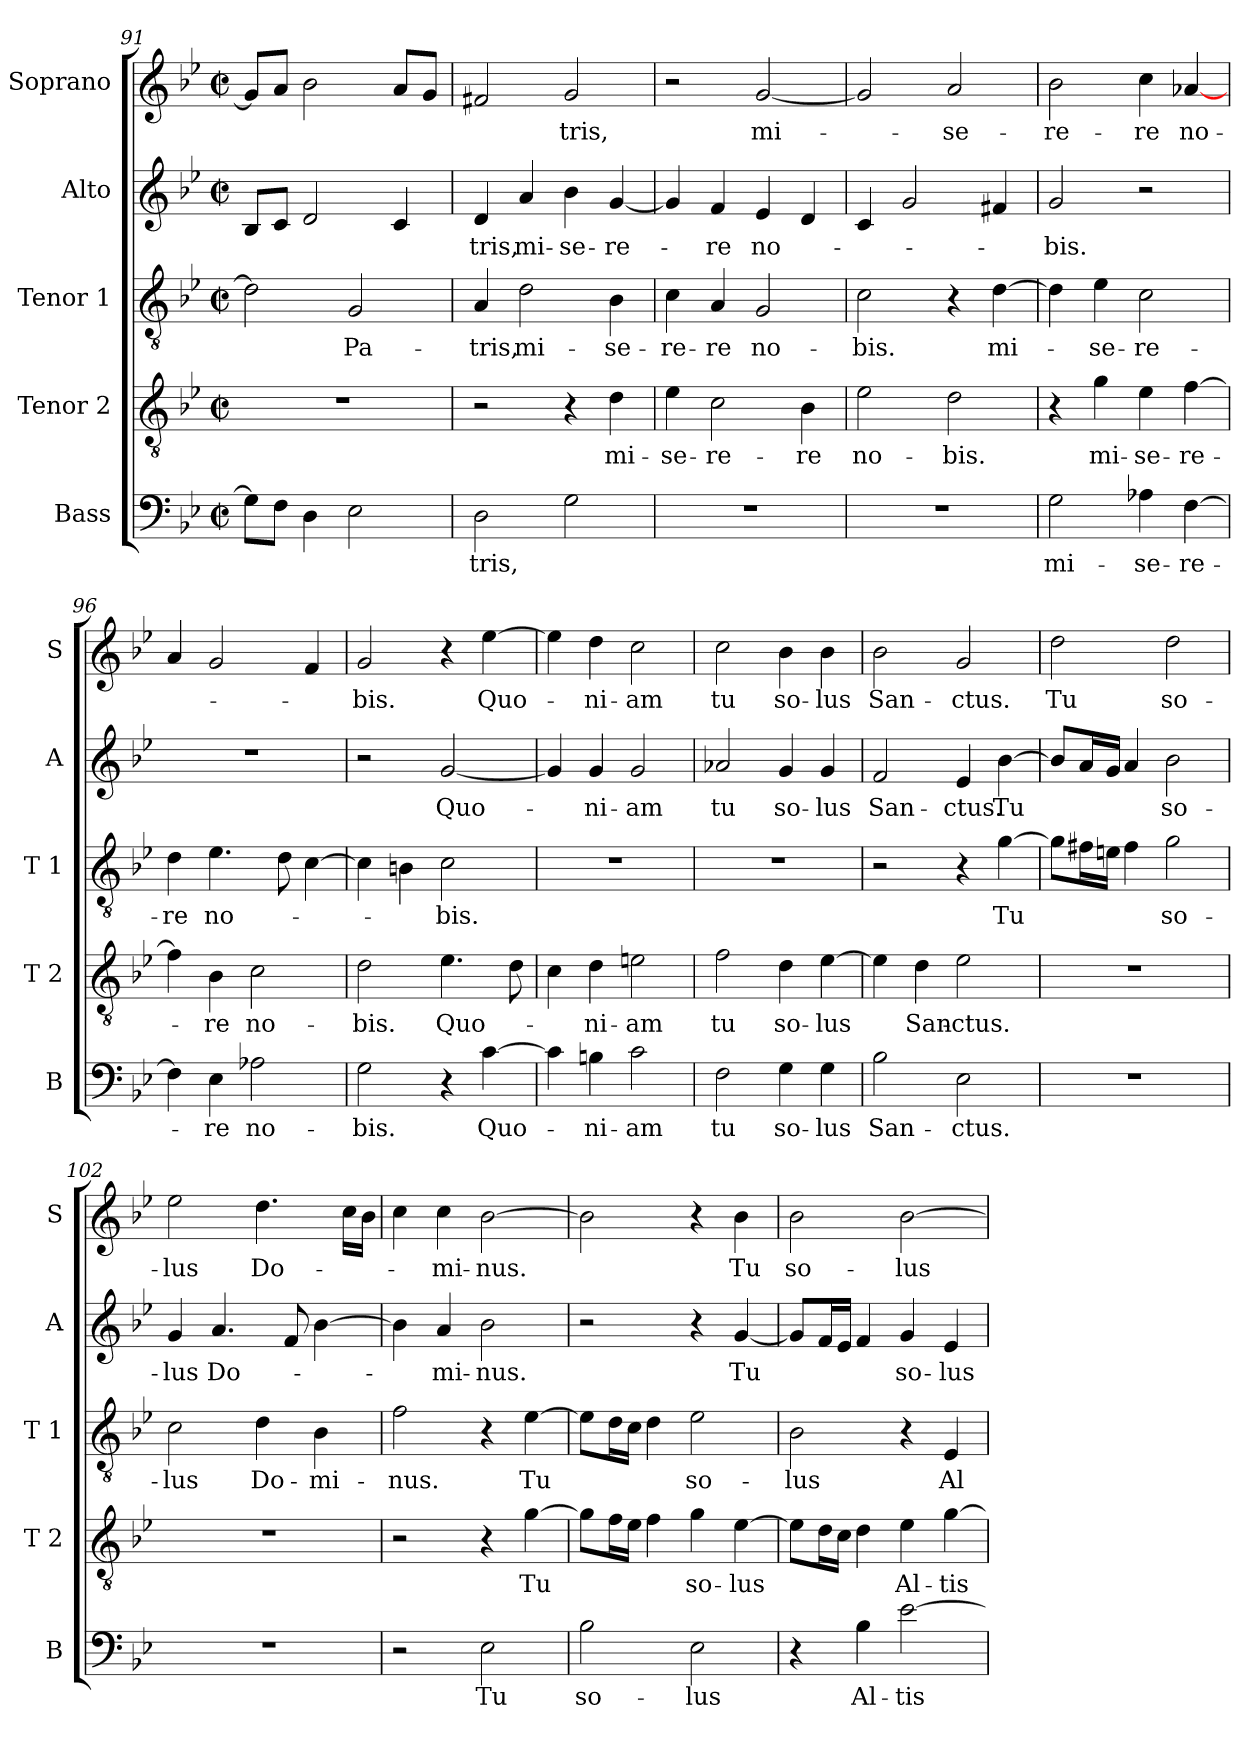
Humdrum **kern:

**kern	**text	**kern	**text	**kern	**text	**kern	**text	**kern	**text
*part5	*part5	*part4	*part4	*part3	*part3	*part2	*part2	*part1	*part1
*staff5	*staff5	*staff4	*staff4	*staff3	*staff3	*staff2	*staff2	*staff1	*staff1
*I"Bass	*	*I"Tenor 2	*	*I"Tenor 1	*	*I"Alto	*	*I"Soprano	*
*I'B	*	*I'T 2	*	*I'T 1	*	*I'A	*	*I'S	*
!!LO:LB:g=z
*clefF4	*	*clefGv2	*	*clefGv2	*	*clefG2	*	*clefG2	*
*k[b-e-]	*	*k[b-e-]	*	*k[b-e-]	*	*k[b-e-]	*	*k[b-e-]	*
*g:	*	*g:	*	*g:	*	*g:	*	*g:	*
*M2/2	*	*M2/2	*	*M2/2	*	*M2/2	*	*M2/2	*
*met(c|)	*	*met(c|)	*	*met(c|)	*	*met(c|)	*	*met(c|)	*
=91	=91	=91	=91	=91	=91	=91	=91	=91	=91
8G\L]	.	1r	.	2d\]	.	8B-/L	.	8g/L]	.
8F\J	.	.	.	.	.	8c/J	.	8a/J	.
4D\	.	.	.	.	.	2d/	.	2b-\	.
2E-\	.	.	.	2G/	Pa-	.	.	.	.
.	.	.	.	.	.	4c/	.	8a/L	.
.	.	.	.	.	.	.	.	8g/J	.
=92	=92	=92	=92	=92	=92	=92	=92	=92	=92
2D\	-tris,	2r	.	4A/	-tris,	4d/	-tris,	2f#X/	.
.	.	.	.	2d\	mi-	4a/	mi-	.	.
2G\	.	4r	.	.	.	4b-\	-se-	2g/	-tris,
.	.	4d\	mi-	4B-\	-se-	[4g/	-re-	.	.
=93	=93	=93	=93	=93	=93	=93	=93	=93	=93
1r	.	4e-\	-se-	4c\	-re-	4g/]	.	2r	.
.	.	2c\	-re-	4A/	-re	4f/	-re	.	.
.	.	.	.	2G/	no-	4e-/	no-	[2g/	mi-
.	.	4B-\	-re	.	.	4d/	.	.	.
=94	=94	=94	=94	=94	=94	=94	=94	=94	=94
1r	.	2e-\	no-	2c\	-bis.	4c/	.	2g/]	.
.	.	.	.	.	.	2g/	.	.	.
.	.	2d\	-bis.	4r	.	.	.	2a/	-se-
.	.	.	.	[4d\	mi-	4f#X/	.	.	.
=95	=95	=95	=95	=95	=95	=95	=95	=95	=95
2G\	mi-	4r	.	4d\]	.	2g/	-bis.	2b-\	-re-
.	.	4g\	mi-	4e-\	-se-	.	.	.	.
4A-X\	-se-	4e-\	-se-	2c\	-re-	2r	.	4cc\	-re
[4F\	-re-	[4f\	-re-	.	.	.	.	[4a-X/	no-
!!LO:PB:g=z
=96	=96	=96	=96	=96	=96	=96	=96	=96	=96
4F\]	.	4f\]	.	4d\	-re	1r	.	4a/	.
4E-\	-re	4B-\	-re	4.e-\	no-	.	.	2g/	.
2A-X\	no-	2c\	no-	.	.	.	.	.	.
.	.	.	.	8d\	.	.	.	.	.
.	.	.	.	[4c\	.	.	.	4f/	.
=97	=97	=97	=97	=97	=97	=97	=97	=97	=97
2G\	-bis.	2d\	-bis.	4c\]	.	2r	.	2g/	-bis.
.	.	.	.	4Bn\	.	.	.	.	.
4r	.	4.e-\	Quo-	2c\	-bis.	[2g/	Quo-	4r	.
[4c\	Quo-	.	.	.	.	.	.	[4ee-\	Quo-
.	.	8d\	.	.	.	.	.	.	.
=98	=98	=98	=98	=98	=98	=98	=98	=98	=98
4c\]	.	4c\	.	1r	.	4g/]	.	4ee-\]	.
4Bn\	-ni-	4d\	-ni-	.	.	4g/	-ni-	4dd\	-ni-
2c\	-am	2en\	-am	.	.	2g/	-am	2cc\	-am
=99	=99	=99	=99	=99	=99	=99	=99	=99	=99
2F\	tu	2f\	tu	1r	.	2a-X/	tu	2cc\	tu
4G\	so-	4d\	so-	.	.	4g/	so-	4b-\	so-
4G\	-lus	[4e-\	-lus	.	.	4g/	-lus	4b-\	-lus
=100	=100	=100	=100	=100	=100	=100	=100	=100	=100
2B-\	San-	4e-\]	.	2r	.	2f/	San-	2b-\	San-
.	.	4d\	San-	.	.	.	.	.	.
2E-\	-ctus.	2e-\	-ctus.	4r	.	4e-/	-ctus.	2g/	-ctus.
.	.	.	.	[4g\	Tu	[4b-\	Tu	.	.
!!LO:LB:g=z
=101	=101	=101	=101	=101	=101	=101	=101	=101	=101
1r	.	1r	.	8g\L]	.	8b-/L]	.	2dd\	Tu
.	.	.	.	16f#X\L	.	16a/L	.	.	.
.	.	.	.	16en\JJ	.	16g/JJ	.	.	.
.	.	.	.	4f#\	.	4a/	.	.	.
.	.	.	.	2g\	so-	2b-\	so-	2dd\	so-
=102	=102	=102	=102	=102	=102	=102	=102	=102	=102
1r	.	1r	.	2c\	-lus	4g/	-lus	2ee-\	-lus
.	.	.	.	.	.	4.a/	Do-	.	.
.	.	.	.	4d\	Do-	.	.	4.dd\	Do-
.	.	.	.	.	.	8f/	.	.	.
.	.	.	.	4B-\	-mi-	[4b-\	.	.	.
.	.	.	.	.	.	.	.	16cc\LL	.
.	.	.	.	.	.	.	.	16b-\JJ	.
=103	=103	=103	=103	=103	=103	=103	=103	=103	=103
2r	.	2r	.	2f\	-nus.	4b-\]	.	4cc\	.
.	.	.	.	.	.	4a/	-mi-	4cc\	-mi-
2E-\	Tu	4r	.	4r	.	2b-\	-nus.	[2b-\	-nus.
.	.	[4g\	Tu	[4e-\	Tu	.	.	.	.
=104	=104	=104	=104	=104	=104	=104	=104	=104	=104
2B-\	so-	8g\L]	.	8e-\L]	.	2r	.	2b-\]	.
.	.	16f\L	.	16d\L	.	.	.	.	.
.	.	16e-\JJ	.	16c\JJ	.	.	.	.	.
.	.	4f\	.	4d\	.	.	.	.	.
2E-\	-lus	4g\	so-	2e-\	so-	4r	.	4r	.
.	.	[4e-\	-lus	.	.	[4g/	Tu	4b-\	Tu
=105	=105	=105	=105	=105	=105	=105	=105	=105	=105
4r	.	8e-\L]	.	2B-\	-lus	8g/L]	.	2b-\	so-
.	.	16d\L	.	.	.	16f/L	.	.	.
.	.	16c\JJ	.	.	.	16e-/JJ	.	.	.
4B-\	Al-	4d\	.	.	.	4f/	.	.	.
[2e-\	-tis-	4e-\	Al-	4r	.	4g/	so-	[2b-\	-lus
.	.	[4g\	-tis-	4E-/	Al-	4e-/	-lus	.	.
=	=	=	=	=	=	=	=	=	=
*-	*-	*-	*-	*-	*-	*-	*-	*-	*-
